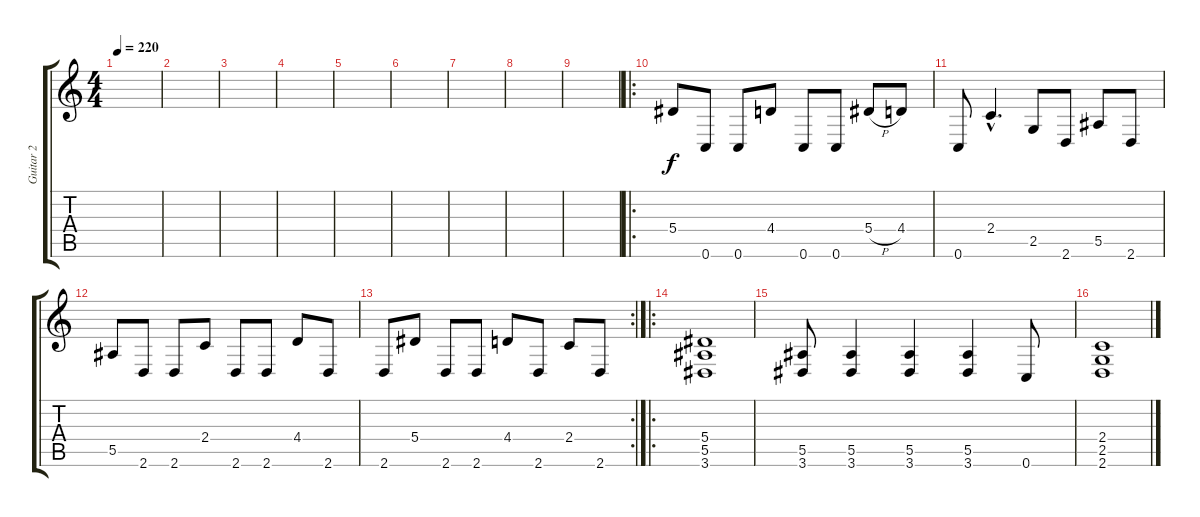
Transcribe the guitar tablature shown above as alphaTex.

\track ("Guitar 2" "Guitar 2") {instrument distortionguitar}
\staff {score tabs}
\tuning (C4 G3 Eb3 Bb2 F2 C2) {hide}
\ts (4 4)
\tempo 220
\clef g2
\ks c
|
|
|
|
|
|
|
|
|
\ro
5.4.8 0.6.8 0.6.8 4.4.8 0.6.8 0.6.8 5.4{h}.8 4.4.8 |
0.6.8 2.4{hac}.4{d} 2.5.8 2.6.8 5.5.8 2.6.8 |
5.5.8 2.6.8 2.6.8 2.4.8 2.6.8 2.6.8 4.4.8 2.6.8 |
\rc 2
2.6.8 5.4.8 2.6.8 2.6.8 4.4.8 2.6.8 2.4.8 2.6.8 |
\ro
(5.4 5.5 3.6).1 |
(5.5 3.6).8 (5.5 3.6).4 (5.5 3.6).4 (5.5 3.6).4 0.6.8 |
(2.4 2.5 2.6).1
